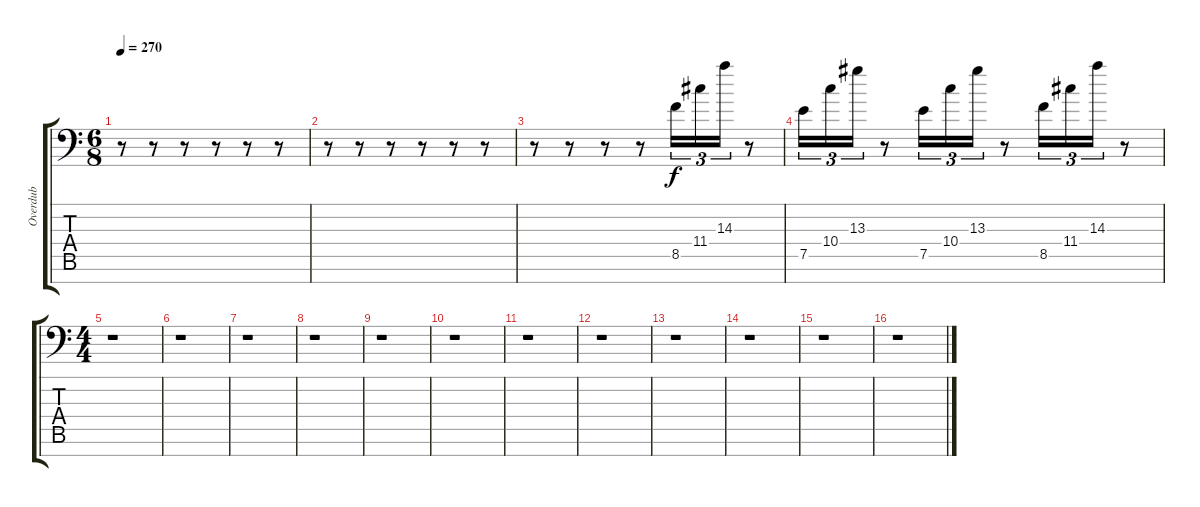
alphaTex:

\track ("Overdub" "Overdub") {instrument distortionguitar}
\staff {score tabs}
\tuning (E4 B3 G3 D3 A2 E2 A1) {hide}
\ts (6 8)
\tempo 270
\clef f4
\ks c
r.8{dy f} r.8 r.8 r.8 r.8 r.8 |
r.8 r.8 r.8 r.8 r.8 r.8 |
r.8 r.8 r.8 r.8 8.5.16{tu (3 2)} 11.4.16{tu (3 2)} 14.3.16{tu (3 2)} r.8 |
7.5.16{tu (3 2)} 10.4.16{tu (3 2)} 13.3.16{tu (3 2)} r.8 7.5.16{tu (3 2)} 10.4.16{tu (3 2)} 13.3.16{tu (3 2)} r.8 8.5.16{tu (3 2)} 11.4.16{tu (3 2)} 14.3.16{tu (3 2)} r.8 |
\ts (4 4)
r.1 |
r.1 |
r.1 |
r.1 |
r.1 |
r.1 |
r.1 |
r.1 |
r.1 |
r.1 |
r.1 |
r.1
